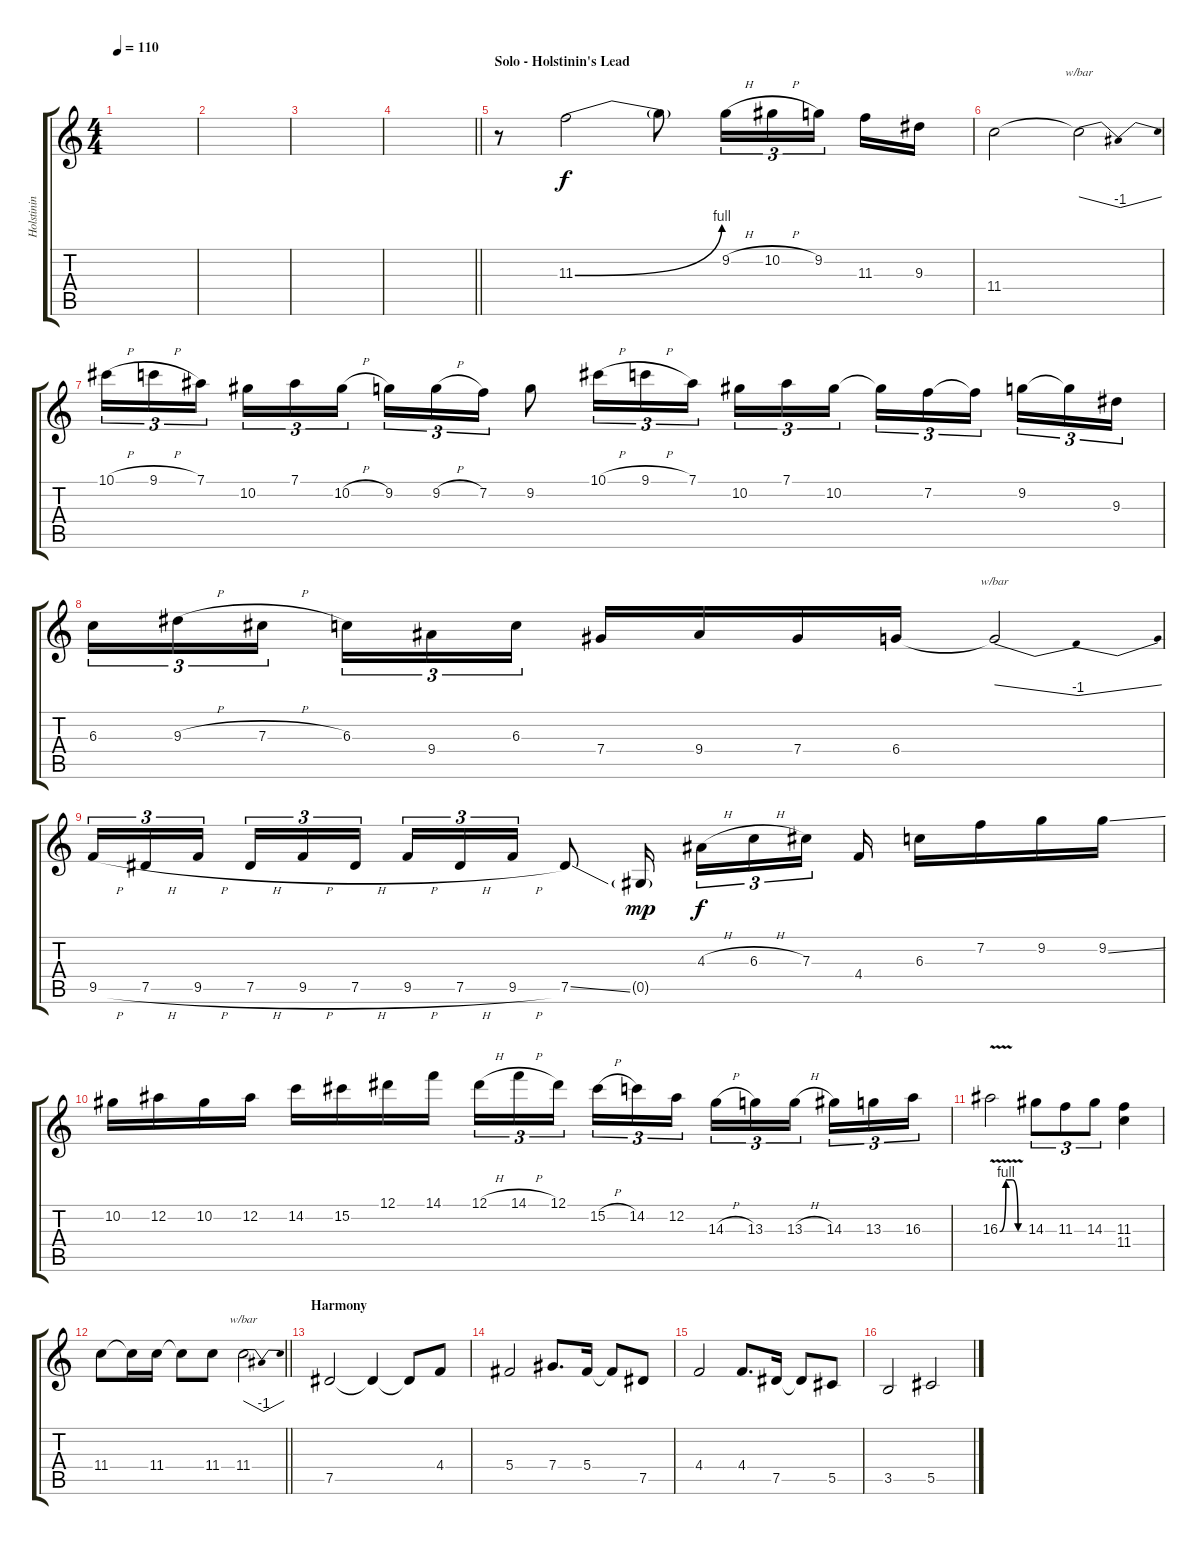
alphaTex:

\track ("Holstinin" "Holstinin") {instrument distortionguitar}
\staff {score tabs}
\tuning (Eb4 Bb3 Gb3 Db3 Ab2 Eb2) {hide}
\ts (4 4)
\tempo 110
\clef g2
\ks c
|
|
|
\barLineRight lightlight
|
\section ("" "Solo - Holstinin's Lead")
r.8 11.3{be (bend 0 0 60 4)}.2{volume 16} 11.3{t}.8 9.2{h}.16{tu (3 2)} 10.2{h}.16{tu (3 2)} 9.2.16{tu (3 2) beam splitsecondary} 11.3.16 9.3.16 |
11.4.2 11.4{t}.2{tbe (dip default 0 0 30 -4 60 0)} |
10.1{h}.16{tu (3 2)} 9.1{h}.16{tu (3 2)} 7.1.16{tu (3 2) beam splitsecondary} 10.2.16{tu (3 2)} 7.1.16{tu (3 2)} 10.2{h}.16{tu (3 2)} 9.2.16{tu (3 2)} 9.2{h}.16{tu (3 2)} 7.2.16{tu (3 2)} 9.2.8 10.1{h}.16{tu (3 2)} 9.1{h}.16{tu (3 2)} 7.1.16{tu (3 2) beam splitsecondary} 10.2.16{tu (3 2)} 7.1.16{tu (3 2)} 10.2.16{tu (3 2)} 10.2{t}.16{tu (3 2)} 7.2.16{tu (3 2)} 7.2{t}.16{tu (3 2) beam splitsecondary} 9.2.16{tu (3 2)} 9.2{t}.16{tu (3 2)} 9.3.16{tu (3 2)} |
6.3.16{tu (3 2)} 9.3{h}.16{tu (3 2)} 7.3{h}.16{tu (3 2) beam splitsecondary} 6.3.16{tu (3 2)} 9.4.16{tu (3 2)} 6.3.16{tu (3 2)} 7.4.16 9.4.16 7.4.16 6.4.16 6.4{t}.2{tbe (dip default 0 0 30 -4 60 0)} |
9.5{h}.16{tu (3 2)} 7.5{h}.16{tu (3 2)} 9.5{h}.16{tu (3 2) beam splitsecondary} 7.5{h}.16{tu (3 2)} 9.5{h}.16{tu (3 2)} 7.5{h}.16{tu (3 2)} 9.5{h}.16{tu (3 2)} 7.5{h}.16{tu (3 2)} 9.5{h}.16{tu (3 2)} 7.5{ss}.8 0.5{g}.16{dy mp beam splitsecondary} 4.3{h}.16{tu (3 2) dy f} 6.3{h}.16{tu (3 2)} 7.3.16{tu (3 2) beam splitsecondary} 4.4.16 6.3.16 7.2.16 9.2.16 9.2{ss}.16 |
10.2.16 12.2.16 10.2.16 12.2.16 14.2.16 15.2.16 12.1.16 14.1.16 12.1{h}.16{tu (3 2)} 14.1{h}.16{tu (3 2)} 12.1.16{tu (3 2) beam splitsecondary} 15.2{h}.16{tu (3 2)} 14.2.16{tu (3 2)} 12.2.16{tu (3 2)} 14.3{h}.16{tu (3 2)} 13.3.16{tu (3 2)} 13.3{h}.16{tu (3 2) beam splitsecondary} 14.3.16{tu (3 2)} 13.3.16{tu (3 2)} 16.3.16{tu (3 2)} |
16.3{be (custom 0 0 15 4 30 4 45 0 60 0) v}.2 14.3.8{tu (3 2)} 11.3.8{tu (3 2)} 14.3.8{tu (3 2)} (11.3 11.4).4 |
\barLineRight lightlight
11.4.8 11.4{t}.16 11.4.16 11.4{t}.8 11.4.8 11.4.2{tbe (dip default 0 0 30 -4 60 0)} |
\section ("" "Harmony")
7.5.2 7.5{t}.4 7.5{t}.8 4.4.8 |
5.4.2 7.4.8{d} 5.4.16 5.4{t}.8 7.5.8 |
4.4.2 4.4.8{d} 7.5.16 7.5{t}.8 5.5.8 |
3.5.2 5.5.2
